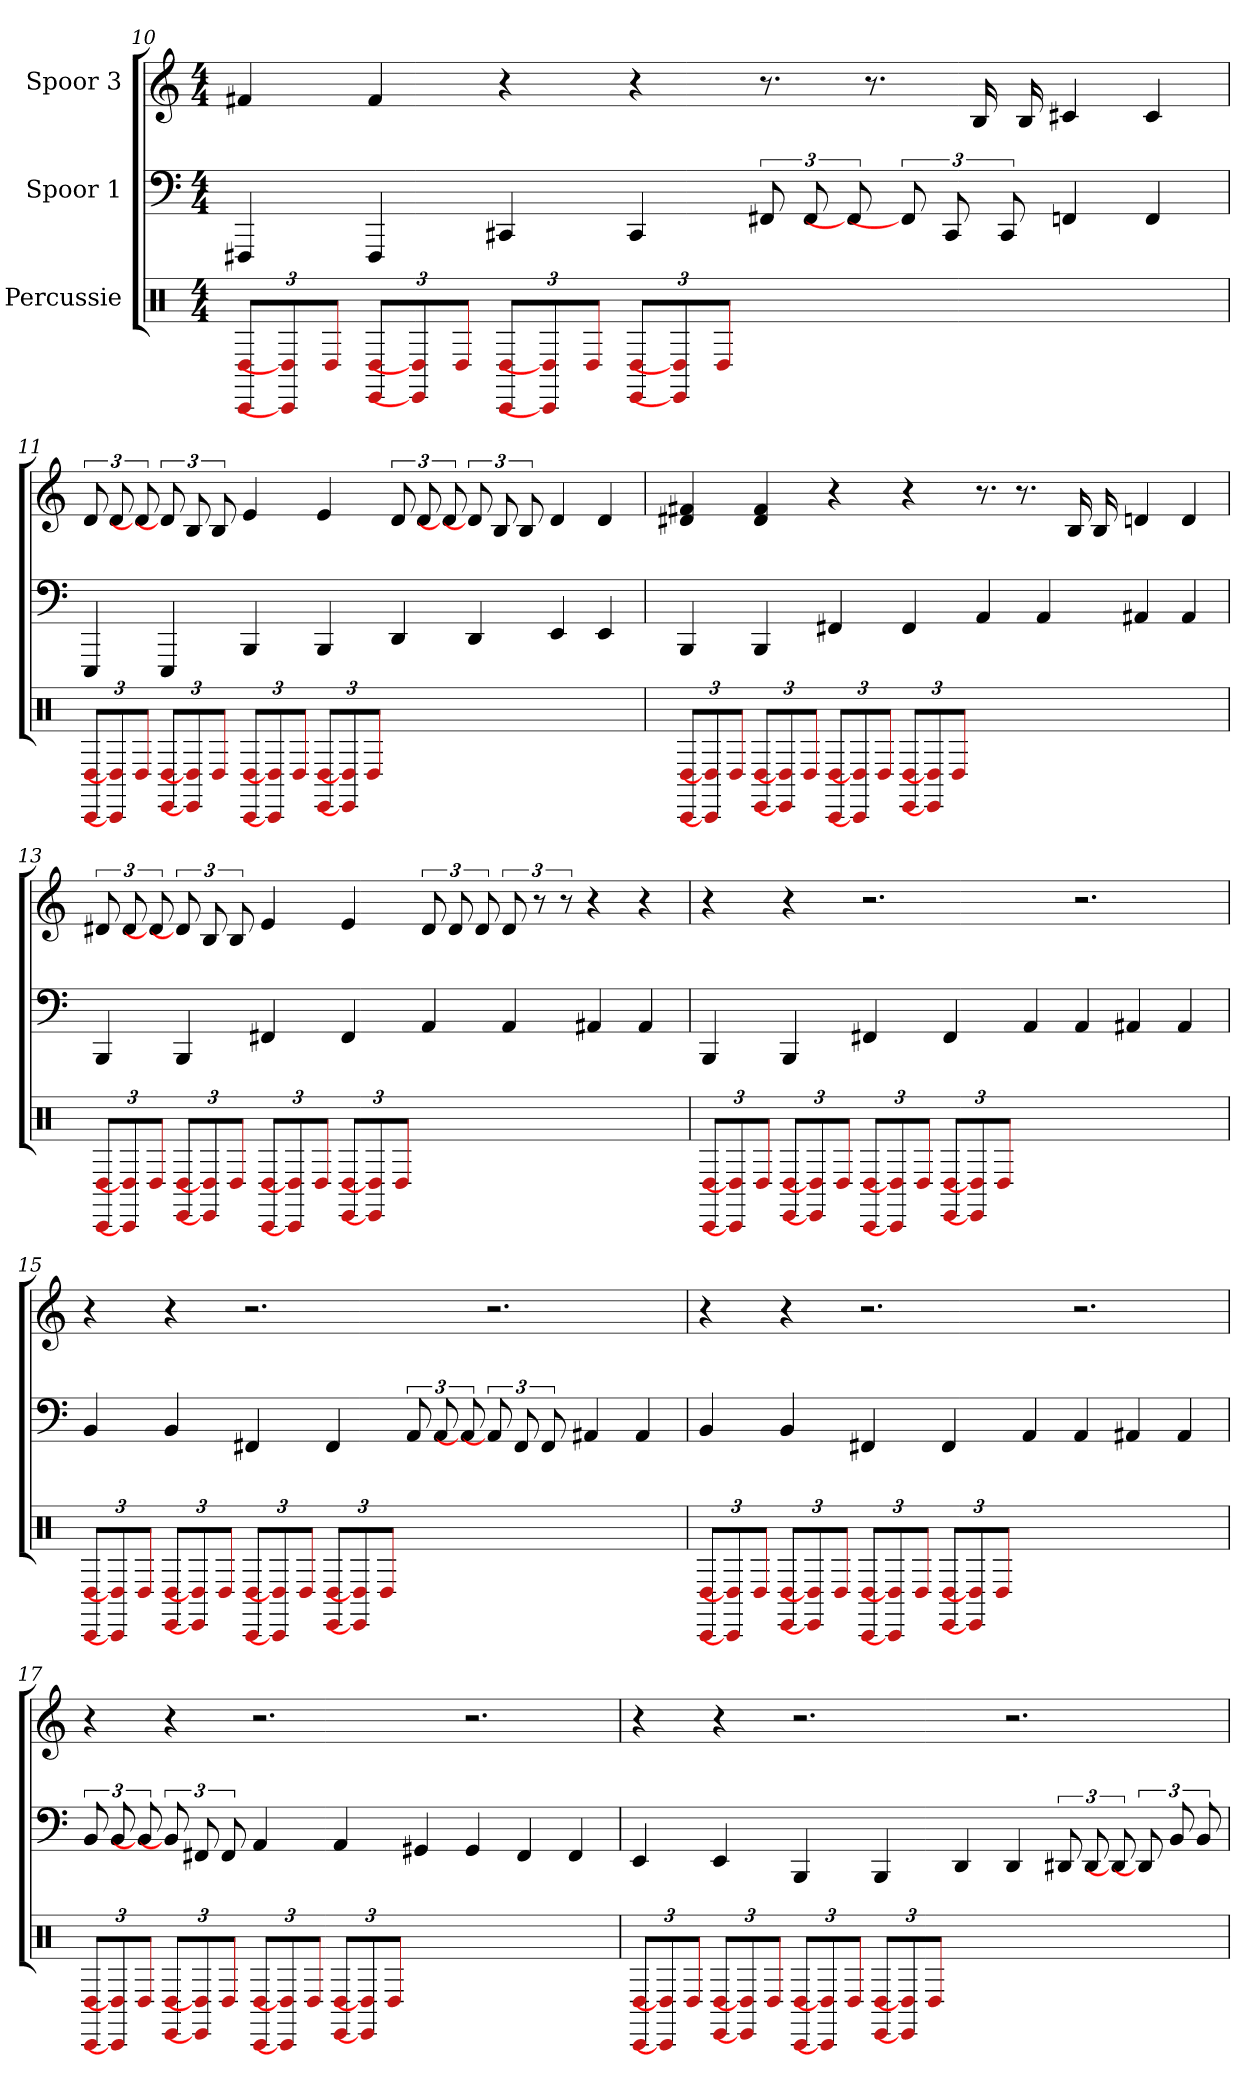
**kern	**kern	**kern
*part3	*part2	*part1
*staff3	*staff2	*staff1
*I"Percussie	*I"Spoor 1	*I"Spoor 3
*clefX	*	*
*k[]	*k[]	*k[]
*M4/4	*M4/4	*M4/4
=10	=10	=10
12CC/ 12D#/L	4FFF#	4f#
12CC]/ 12D#]/	.	.
12D#/J	.	.
12EE/ 12D#/L	4FFF#	4f#
12EE]/ 12D#]/	.	.
12D#/J	.	.
12CC/ 12D#/L	4CC#	4r
12CC]/ 12D#]/	.	.
12D#/J	.	.
12EE/ 12D#/L	4CC#	4r
12EE]/ 12D#]/	.	.
12D#/J	.	.
1ryy	12FF#	8.r
.	12FF#	.
.	12FF#]	.
.	.	8.r
.	12FF#]	.
.	12CC#	.
.	.	16B
.	12CC#	.
.	.	16B
.	4FF	4c#
.	4FF	4c#
=11	=11	=11
12CC/ 12D#/L	4EEE	12d
12CC]/ 12D#]/	.	12d
12D#/J	.	12d]
12EE/ 12D#/L	4EEE	12d]
12EE]/ 12D#]/	.	12B
12D#/J	.	12B
12CC/ 12D#/L	4BBB	4e
12CC]/ 12D#]/	.	.
12D#/J	.	.
12EE/ 12D#/L	4BBB	4e
12EE]/ 12D#]/	.	.
12D#/J	.	.
1ryy	4DD	12d
.	.	12d
.	.	12d]
.	4DD	12d]
.	.	12B
.	.	12B
.	4EE	4d
.	4EE	4d
=12	=12	=12
12CC/ 12D#/L	4BBB	4f# 4d#
12CC]/ 12D#]/	.	.
12D#/J	.	.
12EE/ 12D#/L	4BBB	4f# 4d#
12EE]/ 12D#]/	.	.
12D#/J	.	.
12CC/ 12D#/L	4FF#	4r
12CC]/ 12D#]/	.	.
12D#/J	.	.
12EE/ 12D#/L	4FF#	4r
12EE]/ 12D#]/	.	.
12D#/J	.	.
1ryy	4AA	8.r
.	.	8.r
.	4AA	.
.	.	16B
.	.	16B
.	4AA#	4d
.	4AA#	4d
=13	=13	=13
12CC/ 12D#/L	4BBB	12d#
12CC]/ 12D#]/	.	12d#
12D#/J	.	12d#]
12EE/ 12D#/L	4BBB	12d#]
12EE]/ 12D#]/	.	12B
12D#/J	.	12B
12CC/ 12D#/L	4FF#	4e
12CC]/ 12D#]/	.	.
12D#/J	.	.
12EE/ 12D#/L	4FF#	4e
12EE]/ 12D#]/	.	.
12D#/J	.	.
1ryy	4AA	12d#
.	.	12d#
.	.	12d#
.	4AA	12d#
.	.	12r
.	.	12r
.	4AA#	4r
.	4AA#	4r
=14	=14	=14
12CC/ 12D#/L	4BBB	4r
12CC]/ 12D#]/	.	.
12D#/J	.	.
12EE/ 12D#/L	4BBB	4r
12EE]/ 12D#]/	.	.
12D#/J	.	.
12CC/ 12D#/L	4FF#	2.r
12CC]/ 12D#]/	.	.
12D#/J	.	.
12EE/ 12D#/L	4FF#	.
12EE]/ 12D#]/	.	.
12D#/J	.	.
1ryy	4AA	.
.	4AA	2.r
.	4AA#	.
.	4AA#	.
=15	=15	=15
12CC/ 12D#/L	4BB	4r
12CC]/ 12D#]/	.	.
12D#/J	.	.
12EE/ 12D#/L	4BB	4r
12EE]/ 12D#]/	.	.
12D#/J	.	.
12CC/ 12D#/L	4FF#	2.r
12CC]/ 12D#]/	.	.
12D#/J	.	.
12EE/ 12D#/L	4FF#	.
12EE]/ 12D#]/	.	.
12D#/J	.	.
1ryy	12AA	.
.	12AA	.
.	12AA]	.
.	12AA]	2.r
.	12FF#	.
.	12FF#	.
.	4AA#	.
.	4AA#	.
=16	=16	=16
12CC/ 12D#/L	4BB	4r
12CC]/ 12D#]/	.	.
12D#/J	.	.
12EE/ 12D#/L	4BB	4r
12EE]/ 12D#]/	.	.
12D#/J	.	.
12CC/ 12D#/L	4FF#	2.r
12CC]/ 12D#]/	.	.
12D#/J	.	.
12EE/ 12D#/L	4FF#	.
12EE]/ 12D#]/	.	.
12D#/J	.	.
1ryy	4AA	.
.	4AA	2.r
.	4AA#	.
.	4AA#	.
=17	=17	=17
12CC/ 12D#/L	12BB	4r
12CC]/ 12D#]/	12BB	.
12D#/J	12BB]	.
12EE/ 12D#/L	12BB]	4r
12EE]/ 12D#]/	12FF#	.
12D#/J	12FF#	.
12CC/ 12D#/L	4AA	2.r
12CC]/ 12D#]/	.	.
12D#/J	.	.
12EE/ 12D#/L	4AA	.
12EE]/ 12D#]/	.	.
12D#/J	.	.
1ryy	4GG#	.
.	4GG#	2.r
.	4FF#	.
.	4FF#	.
=18	=18	=18
12CC/ 12D#/L	4EE	4r
12CC]/ 12D#]/	.	.
12D#/J	.	.
12EE/ 12D#/L	4EE	4r
12EE]/ 12D#]/	.	.
12D#/J	.	.
12CC/ 12D#/L	4BBB	2.r
12CC]/ 12D#]/	.	.
12D#/J	.	.
12EE/ 12D#/L	4BBB	.
12EE]/ 12D#]/	.	.
12D#/J	.	.
1ryy	4DD	.
.	4DD	2.r
.	12DD#	.
.	12DD#	.
.	12DD#]	.
.	12DD#]	.
.	12BB	.
.	12BB	.
=	=	=
*-	*-	*-
